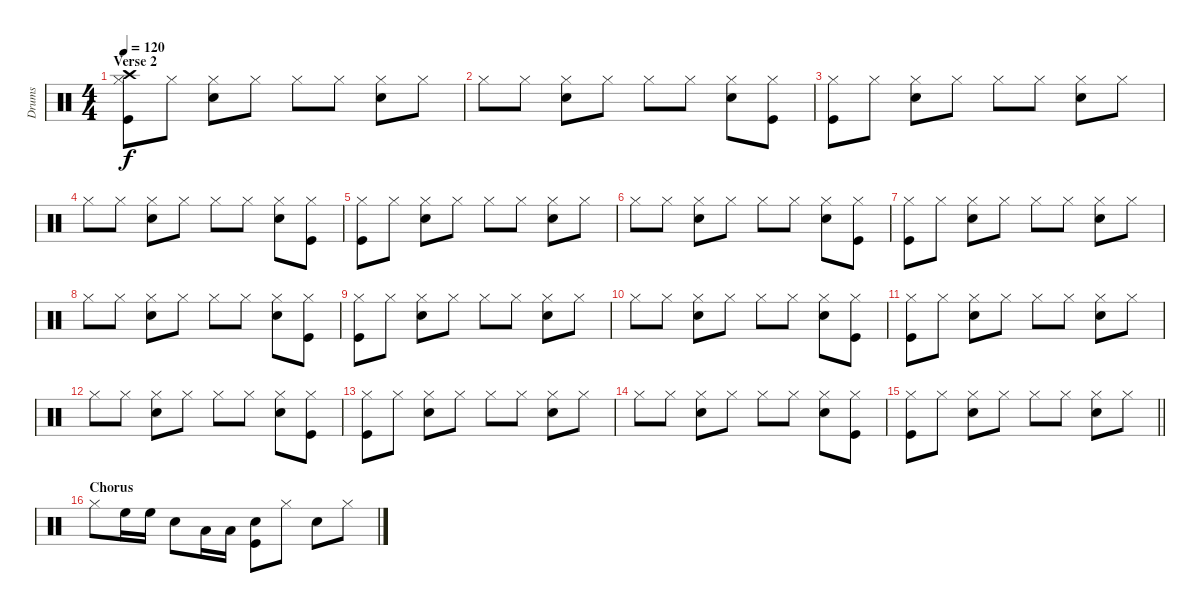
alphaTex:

\track ("Drums" "Drums") {instrument percussion}
\staff {score}
\articulation defaults
\ts (4 4)
\section ("" "Verse 2")
\tempo 120
\clef neutral
\ks c
("Crash high (hit)" "Hi-Hat (closed)" "Kick (hit)").8{dy f} "Hi-Hat (closed)".8 ("Hi-Hat (closed)" "Snare (hit) 2").8 "Hi-Hat (closed)".8 "Hi-Hat (closed)".8 "Hi-Hat (closed)".8 ("Hi-Hat (closed)" "Snare (hit) 2").8 "Hi-Hat (closed)".8 |
"Hi-Hat (closed)".8 "Hi-Hat (closed)".8 ("Hi-Hat (closed)" "Snare (hit) 2").8 "Hi-Hat (closed)".8 "Hi-Hat (closed)".8 "Hi-Hat (closed)".8 ("Hi-Hat (closed)" "Snare (hit) 2").8 ("Hi-Hat (closed)" "Kick (hit)").8 |
("Hi-Hat (closed)" "Kick (hit)").8 "Hi-Hat (closed)".8 ("Hi-Hat (closed)" "Snare (hit) 2").8 "Hi-Hat (closed)".8 "Hi-Hat (closed)".8 "Hi-Hat (closed)".8 ("Hi-Hat (closed)" "Snare (hit) 2").8 "Hi-Hat (closed)".8 |
"Hi-Hat (closed)".8 "Hi-Hat (closed)".8 ("Hi-Hat (closed)" "Snare (hit) 2").8 "Hi-Hat (closed)".8 "Hi-Hat (closed)".8 "Hi-Hat (closed)".8 ("Hi-Hat (closed)" "Snare (hit) 2").8 ("Hi-Hat (closed)" "Kick (hit)").8 |
("Hi-Hat (closed)" "Kick (hit)").8 "Hi-Hat (closed)".8 ("Hi-Hat (closed)" "Snare (hit) 2").8 "Hi-Hat (closed)".8 "Hi-Hat (closed)".8 "Hi-Hat (closed)".8 ("Hi-Hat (closed)" "Snare (hit) 2").8 "Hi-Hat (closed)".8 |
"Hi-Hat (closed)".8 "Hi-Hat (closed)".8 ("Hi-Hat (closed)" "Snare (hit) 2").8 "Hi-Hat (closed)".8 "Hi-Hat (closed)".8 "Hi-Hat (closed)".8 ("Hi-Hat (closed)" "Snare (hit) 2").8 ("Hi-Hat (closed)" "Kick (hit)").8 |
("Hi-Hat (closed)" "Kick (hit)").8 "Hi-Hat (closed)".8 ("Hi-Hat (closed)" "Snare (hit) 2").8 "Hi-Hat (closed)".8 "Hi-Hat (closed)".8 "Hi-Hat (closed)".8 ("Hi-Hat (closed)" "Snare (hit) 2").8 "Hi-Hat (closed)".8 |
"Hi-Hat (closed)".8 "Hi-Hat (closed)".8 ("Hi-Hat (closed)" "Snare (hit) 2").8 "Hi-Hat (closed)".8 "Hi-Hat (closed)".8 "Hi-Hat (closed)".8 ("Hi-Hat (closed)" "Snare (hit) 2").8 ("Hi-Hat (closed)" "Kick (hit)").8 |
("Hi-Hat (closed)" "Kick (hit)").8 "Hi-Hat (closed)".8 ("Hi-Hat (closed)" "Snare (hit) 2").8 "Hi-Hat (closed)".8 "Hi-Hat (closed)".8 "Hi-Hat (closed)".8 ("Hi-Hat (closed)" "Snare (hit) 2").8 "Hi-Hat (closed)".8 |
"Hi-Hat (closed)".8 "Hi-Hat (closed)".8 ("Hi-Hat (closed)" "Snare (hit) 2").8 "Hi-Hat (closed)".8 "Hi-Hat (closed)".8 "Hi-Hat (closed)".8 ("Hi-Hat (closed)" "Snare (hit) 2").8 ("Hi-Hat (closed)" "Kick (hit)").8 |
("Hi-Hat (closed)" "Kick (hit)").8 "Hi-Hat (closed)".8 ("Hi-Hat (closed)" "Snare (hit) 2").8 "Hi-Hat (closed)".8 "Hi-Hat (closed)".8 "Hi-Hat (closed)".8 ("Hi-Hat (closed)" "Snare (hit) 2").8 "Hi-Hat (closed)".8 |
"Hi-Hat (closed)".8 "Hi-Hat (closed)".8 ("Hi-Hat (closed)" "Snare (hit) 2").8 "Hi-Hat (closed)".8 "Hi-Hat (closed)".8 "Hi-Hat (closed)".8 ("Hi-Hat (closed)" "Snare (hit) 2").8 ("Hi-Hat (closed)" "Kick (hit)").8 |
("Hi-Hat (closed)" "Kick (hit)").8 "Hi-Hat (closed)".8 ("Hi-Hat (closed)" "Snare (hit) 2").8 "Hi-Hat (closed)".8 "Hi-Hat (closed)".8 "Hi-Hat (closed)".8 ("Hi-Hat (closed)" "Snare (hit) 2").8 "Hi-Hat (closed)".8 |
"Hi-Hat (closed)".8 "Hi-Hat (closed)".8 ("Hi-Hat (closed)" "Snare (hit) 2").8 "Hi-Hat (closed)".8 "Hi-Hat (closed)".8 "Hi-Hat (closed)".8 ("Hi-Hat (closed)" "Snare (hit) 2").8 ("Hi-Hat (closed)" "Kick (hit)").8 |
\barLineRight lightlight
("Hi-Hat (closed)" "Kick (hit)").8 "Hi-Hat (closed)".8 ("Hi-Hat (closed)" "Snare (hit) 2").8 "Hi-Hat (closed)".8 "Hi-Hat (closed)".8 "Hi-Hat (closed)".8 ("Hi-Hat (closed)" "Snare (hit) 2").8 "Hi-Hat (closed)".8 |
\section ("" "Chorus")
"Hi-Hat (closed)".8 "High Floor Tom (hit)".16 "High Floor Tom (hit)".16 "Snare (hit) 2".8 "Low Tom (hit)".16 "Low Tom (hit)".16 ("Snare (hit) 2" "Kick (hit)").8 "Hi-Hat (closed)".8 "Snare (hit) 2".8 "Hi-Hat (closed)".8
